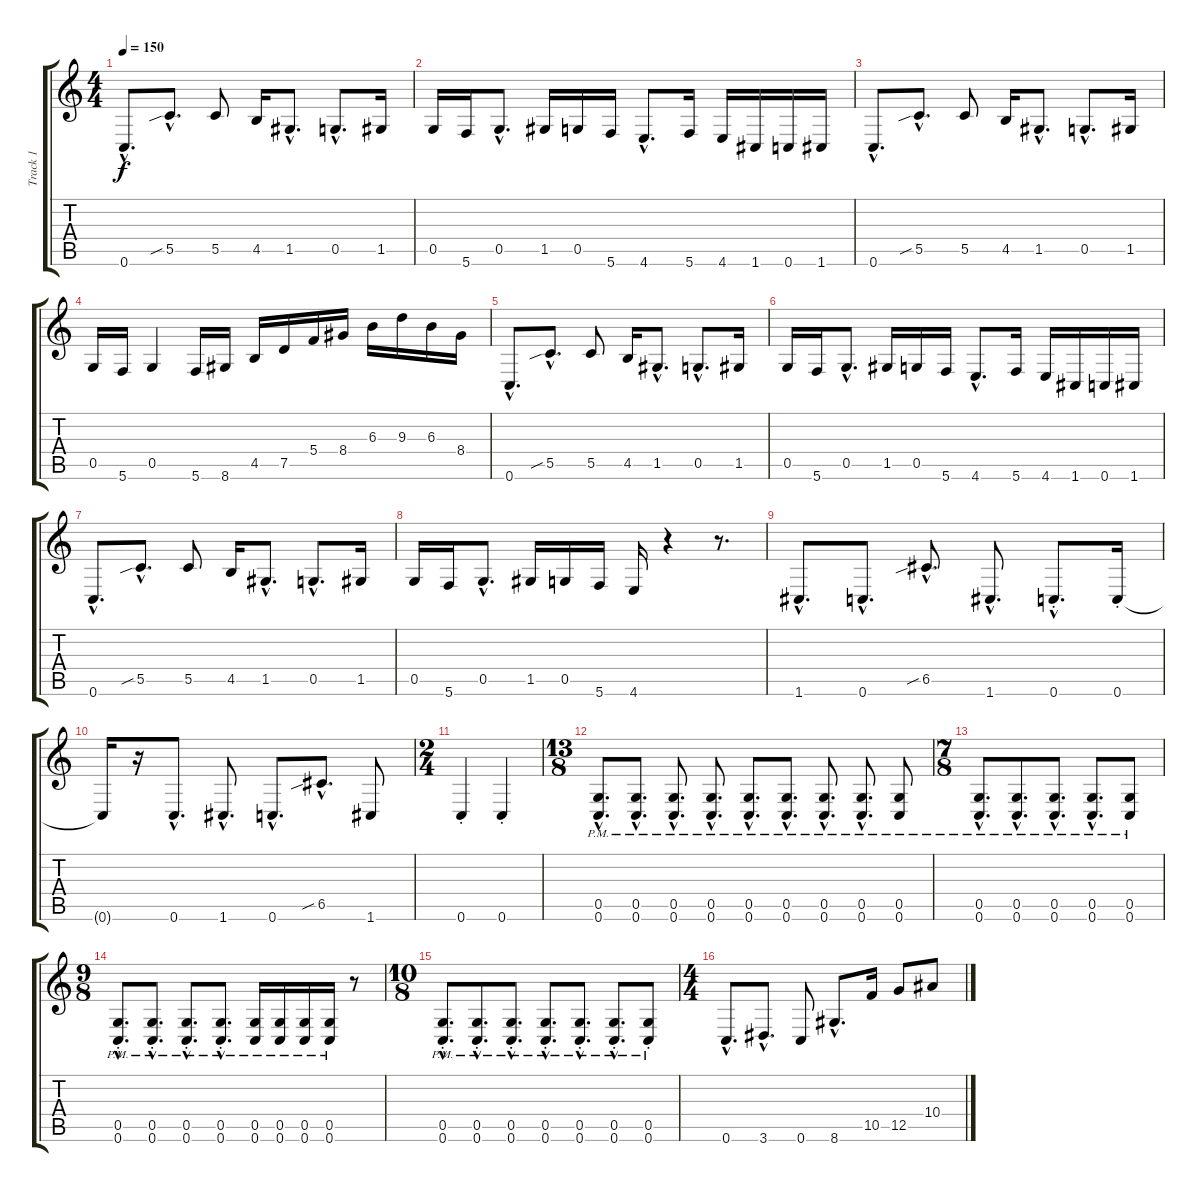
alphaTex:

\track ("Track 1" "Track 1") {instrument distortionguitar}
\staff {score tabs}
\tuning (D4 A3 F3 C3 G2 C2) {hide}
\ts (4 4)
\tempo 150
\clef g2
\ks c
0.6{hac}.8{d dy f instrument distortionguitar} 5.5{sib hac}.8{d} 5.5.8 4.5.16 1.5{hac}.8{d} 0.5{hac}.8{d} 1.5.16 |
0.5.16 5.6.16 0.5{hac}.8{d} 1.5.16 0.5.16 5.6.16 4.6{hac}.8{d} 5.6.16 4.6.16 1.6.16 0.6.16 1.6.16 |
0.6{hac}.8{d} 5.5{sib hac}.8{d} 5.5.8 4.5.16 1.5{hac}.8{d} 0.5{hac}.8{d} 1.5.16 |
0.5.16 5.6.16 0.5.4 5.6.16 8.6.16 4.5.16 7.5.16 5.4.16 8.4.16 6.3.16 9.3.16 6.3.16 8.4.16 |
0.6{hac}.8{d} 5.5{sib hac}.8{d} 5.5.8 4.5.16 1.5{hac}.8{d} 0.5{hac}.8{d} 1.5.16 |
0.5.16 5.6.16 0.5{hac}.8{d} 1.5.16 0.5.16 5.6.16 4.6{hac}.8{d} 5.6.16 4.6.16 1.6.16 0.6.16 1.6.16 |
0.6{hac}.8{d} 5.5{sib hac}.8{d} 5.5.8 4.5.16 1.5{hac}.8{d} 0.5{hac}.8{d} 1.5.16 |
0.5.16 5.6.16 0.5{hac}.8{d} 1.5.16 0.5.16 5.6.16 4.6.16 r.4 r.8{d} |
1.6{hac}.8{d} 0.6{hac}.8{d} 6.5{sib hac}.8{d} 1.6{hac}.8{d} 0.6{hac st}.8{d} 0.6{st}.16 |
0.6{t}.16 r.16 0.6{hac}.8{d} 1.6{hac}.8{d} 0.6{hac}.8{d} 6.5{sib hac}.8{d} 1.6.8 |
\ts (2 4)
0.6{st}.4 0.6{st}.4 |
\ts (13 8)
(0.5{hac pm} 0.6{hac pm}).8{d} (0.5{hac pm} 0.6{hac pm}).8{d} (0.5{hac pm} 0.6{hac pm}).8{d} (0.5{hac pm} 0.6{hac pm}).8{d} (0.5{hac pm} 0.6{hac pm}).8{d} (0.5{hac pm} 0.6{hac pm}).8{d} (0.5{hac pm} 0.6{hac pm}).8{d} (0.5{hac pm} 0.6{hac pm}).8{d} (0.5{pm} 0.6{pm}).8 |
\ts (7 8)
(0.5{hac pm} 0.6{hac pm}).8{d} (0.5{hac pm} 0.6{hac pm}).8{d} (0.5{hac pm} 0.6{hac pm}).8{d} (0.5{hac pm} 0.6{hac pm}).8{d} (0.5{pm} 0.6{pm}).8 |
\ts (9 8)
(0.5{hac pm st} 0.6{hac pm st}).8{d} (0.5{hac pm st} 0.6{hac pm st}).8{d} (0.5{hac pm st} 0.6{hac pm st}).8{d} (0.5{hac pm st} 0.6{hac pm st}).8{d} (0.5{pm} 0.6{pm}).16 (0.5{pm} 0.6{pm}).16 (0.5{pm} 0.6{pm}).16 (0.5{pm} 0.6{pm}).16 r.8 |
\ts (10 8)
(0.5{hac pm st} 0.6{hac pm st}).8{d} (0.5{hac pm st} 0.6{hac pm st}).8{d} (0.5{hac pm st} 0.6{hac pm st}).8{d} (0.5{hac pm st} 0.6{hac pm st}).8{d} (0.5{hac pm st} 0.6{hac pm st}).8{d} (0.5{hac pm st} 0.6{hac pm st}).8{d} (0.5{pm st} 0.6{pm st}).8 |
\ts (4 4)
0.6{hac}.8{d} 3.6{hac}.8{d} 0.6.8 8.6{hac}.8{d} 10.5.16 12.5.8 10.4.8
